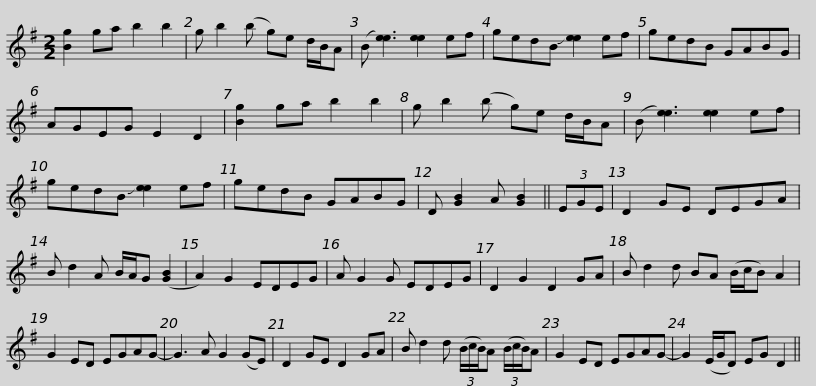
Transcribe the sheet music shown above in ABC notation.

X:1
L:1/8
M:2/2
I:linebreak $
K:G
V:1 treble
V:1
 [Bg]2 ga b2 b2 | g b2 (b g)e d/B/A | (B [ee]3) [ee]2 ef | gedB !slide![ee]2 ef | gedB GABG | %5
 AGEG E2 D2 |$ [Bg]2 ga b2 b2 | g b2 (b g)e d/B/A | (B [ee]3) [ee]2 ef | gedB !slide![ee]2 ef | %10
 gedB GABG | D [GB]2 A [GB]2 ||$ (3EGE | D2 GE DEGA | B d2 A B/A/G ([GB]2 | %15
 A2) G2 EDEG | A G2 G EDEG | D2 G2 D2 GA | B d2 d BA (B/c/B) A2 |$ G2 ED EGAG- | %20
 G3 A G2 (GE) | D2 GE D2 GA | B d2 d (3(B/c/B/)A (3(B/c/B/)A | G2 ED EGAG- | G2 (E/G/D) EG D2 || %25
